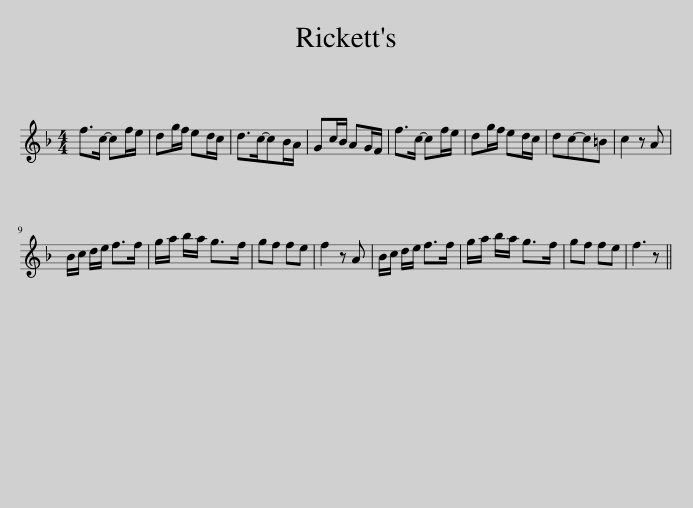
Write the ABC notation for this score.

X:1
L:1/8
M:4/4
I:linebreak $
K:F
V:1 treble
V:1
 f>c- cf/e/ | dg/f/ ed/c/ | d>c-cB/A/ | Gc/B/ AG/F/ | f>c- cf/e/ | %5
 dg/f/ ed/c/ | dc-c=B | c2 z A |$ B/c/ d/e/ f>f | g/a/ b/a/ g>f | %10
 gf fe | f2 z A | B/c/ d/e/ f>f | g/a/ b/a/ g>f | gf fe | %15
 f3 z || %16
